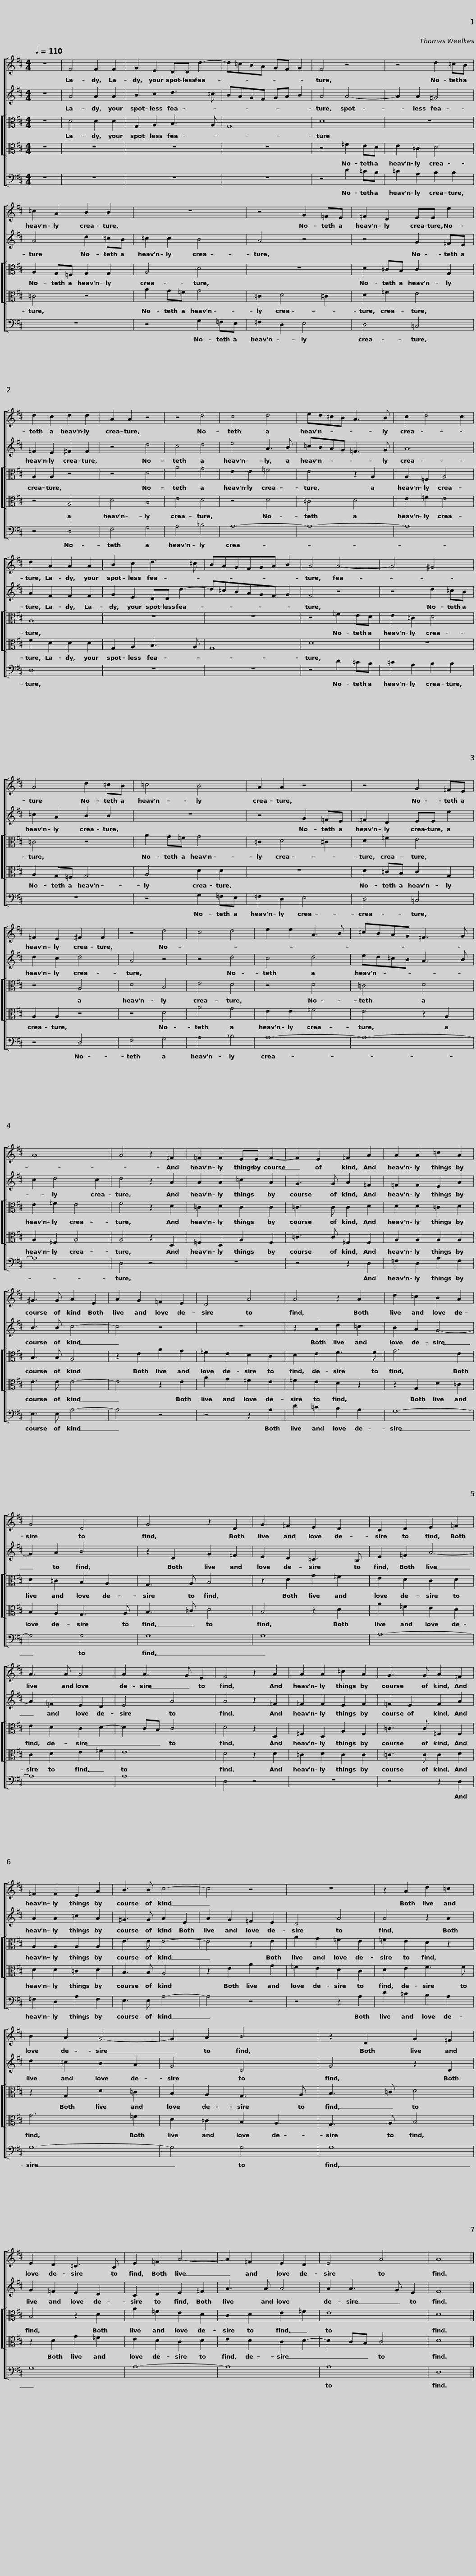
X:1
%%score [ 1 2 [ 3 4 ] 5 ]
L:1/8
Q:1/4=110
M:4/4
I:linebreak $
K:D
V:1 treble
V:2 treble
V:3 alto
V:4 alto
V:5 bass
V:1
 z8 | F4 F2 F2 | G2 E2 DD d2- | d=cBA GF G2 | F4 z4 |$ %5
 z4 d2 =cB | =c2 A2 B2 B2 | z8 | z4 G2 =FE |$ =F2 D2 EE e2 | %10
 d2 c2 d2 d2 | A2 A2 z4 | z4 d4 | c4 d4 |$ ed=cB A3 B | %15
 c2 d4 c2 | d2 A2 A2 A2 | B2 c2 d3 =c | BAGFGA B2 |$ A4 A4- | %20
 A4 ^G4 | A4 d2 =cB | =c4 B4 |$ A2 A2 z4 |$ z4 G2 =FE | %25
 =F2 E2 ^F2 F2 | z4 d4 | c4 d4 | e2 e2 A3 B |$ =cBAG =F3 G | %30
 A8 | A4 z2 =F2 | =F2 F2 EE F2- | F2 E2 =F2 A2 |$ A2 A2 =c2 A2 | %35
 ^G3 G A2 E2 | A2 G2 =F2 E2 | D4 A4 | A4 z2 A2 |$ d2 =c2 B2 A2 | %40
 G4 D4 | G4 z2 D2 | G2 =F2 E2 D2 | C2 D2 E2 =F2 |$ A3 A A4 | %45
 A2 A3 G E2 | F4 z2 A2 | A2 A2 =c2 A2 | G3 G A2 =F2 |$ =F2 F2 E2 A2 | %50
 B3 B c4- | c4 z4 | z8 | z2 A2 d2 =c2 |$ B2 A2 G4- | %55
 G2 A2 B4 | z2 D2 G2 =F2 | E2 D2 =C3 B, | E2 =F2 A4- |$ A2 =F2 E2 D2 | %60
 E4 A4 | A8 |] %62
V:2
 z8 | A4 A2 A2 | B2 c2 d3 =c | BAGF GA B2 | A4 A4- |$ %5
 A2 A2 ^G4 | A4 d2 =cB | =c2 c2 B4 | A4 z4 |$ z4 G2 =FE | %10
 =F2 E2 ^F2 F2 | z4 d4 | c4 d4 | e4 A3 B |$ =cBAG =F3 G | %15
 A8 | A2 F2 F2 F2 | G2 E2 DD d2- | d=cBAGF G2 |$ F4 z4 | %20
 z4 d2 =cB | =c2 A2 B2 B2 | z8 |$ z4 G2 =FE |$ =F2 D2 EE e2 | %25
 d2 c2 d4 | A4 z4 | z4 d4 | c4 d4 |$ ed=cB A3 B | %30
 c2 d4 c2 | d4 z2 A2 | A2 A2 =c2 A2 | G3 G A2 =F2 |$ =F2 F2 E2 A2 | %35
 B3 B c4- | c4 z4 | z8 | z2 A2 d2 =c2 |$ B2 A2 G4- | %40
 G2 A2 B4 | z2 D2 G2 =F2 | E2 D2 =C3 B, | E2 =F2 A4- |$ A2 =F2 E2 D2 | %45
 E4 A4 | A4 z2 =F2 | =F2 F2 E2 F2 | =F2 E2 F2 A2 |$ A2 A2 =c2 A2 | %50
 ^G3 G A2 E2 | A2 G2 =F2 E2 | D4 A4 | A4 z2 A2 |$ d2 =c2 B2 A2 | %55
 G4 D4 | G4 z2 D2 | G2 =F2 E2 D2 | C2 D2 E2 =F2 |$ A3 A A4 | %60
 A2 A3 G E2 | F8 |] %62
V:3
 z8 | D4 D2 D2 | G,2 A,2 B,3 A, | G,8 | D8 |$ %5
 z8 | A,2 G,=F, G,2 G,2 | A,4 D4 | z8 |$ D2 =CB, C2 G,2 | %10
 A,2 A,2 z4 | z4 D4 | A4 G4 | E2 E2 =F4 |$ E4 z2 A,2 | %15
 A,2 =F,2 A,4 | A,8 | z8 | z8 |$ z4 =F2 ED | %20
 E2 =C2 D4 | =C4 z4 | A2 G=F G4 |$ =C2 D4 ^C2 |$ D2 =F2 E4 | %25
 z4 A,4 | D4 B,4 | E4 D4 | z4 D4 |$ =C4 D4 | %30
 E2 =F2 E4 | F4 z2 D2 | =C2 D2 C2 C2 | =C3 C C2 D2 |$ D2 D2 =C2 D2 | %35
 B,3 B, A,4 | z2 E2 A2 G2 | =F2 E2 D2 C2 | D2 E2 F3 F |$ G6 E2 | %40
 D2 =C2 B,2 A,2 | G,3 A, B,4 | z2 D2 G2 =F2 | E2 D2 C2 D2 |$ E2 D2 C2 D2- | %45
 D2 CB, C4 | D4 z2 D,2 | =F,2 D,2 A,2 F,2 | =C3 C =F,2 F,2 |$ A,2 A,2 A,2 A,2 | %50
 E3 E E4- | E4 z2 E2 | A2 G2 =F2 E2 | =F2 E2 D2 z2 |$ z2 G,2 D2 =C2 | %55
 B,2 A,2 G,3 A, | B,3 =C D4 | B,4 z2 D2 | A2 =F2 E2 D2 |$ C2 D2 E2 =F2 | %60
 E8 | D8 |] %62
V:4
 z8 | z8 | z8 | z8 | z4 =F2 ED |$ %5
 E2 =C2 D4 | =C4 z4 | A2 G=F G4 | =C2 D4 ^C2 |$ D2 =F2 E4 | %10
 z4 A,4 | D4 B,4 | E4 D4 | z4 D4 |$ =C4 D4 | %15
 E2 =F2 E4 | F2 D2 D2 D2 | G,2 A,2 B,3 A, | G,8 |$ D8 | %20
 z8 | A,2 G,=F, G,4 | A,4 D2 D2 |$ z8 |$ D2 =CB, C2 G,2 | %25
 A,2 A,2 z4 | z4 D4 | A4 G4 | E2 E2 =F4 |$ E4 z2 A,2 | %30
 A,2 =F,2 A,4 | A,4 z2 D,2 | =F,2 D,2 A,2 F,2 | =C3 C =F,2 F,2 |$ A,2 A,2 A,2 A,2 | %35
 E3 E E4- | E4 z2 E2 | A2 G2 =F2 E2 | =F2 E2 D2 z2 |$ z2 G,2 D2 =C2 | %40
 B,2 A,2 G,3 A, | B,3 =C D4 | B,4 z2 D2 | A2 =F2 E2 D2 |$ C2 D2 E2 =F2 | %45
 E8 | D4 z2 D2 | =C2 D2 C2 C2 | =C3 C C2 D2 |$ D2 D2 =C2 D2 | %50
 B,3 B, A,4 | z2 E2 A2 G2 | =F2 E2 D2 C2 | D2 E2 F3 F |$ G6 =F2 | %55
 D2 =C2 B,2 A,2 | G,3 A, B,4 | z2 D2 G2 =F2 | E2 D2 C2 D2 |$ E2 D2 C2 D2- | %60
 D2 CB, C4 | D8 |] %62
V:5
 z8 | z8 | z8 | z8 | z4 D2 =CB, |$ %5
 =C2 A,2 B,2 B,2 | z8 | z4 G,2 =F,E, | =F,2 D,2 E,4 |$ D,4 =C,4 | %10
 z4 D,4 | F,4 G,4 | A,4 _B,4 | A,8- |$ A,8- | %15
 A,8 | D,8 | z8 | z8 |$ z4 D2 =CB, | %20
 =C2 A,2 B,2 B,2 | z8 | z4 G,2 =F,E, |$ =F,2 D,2 E,4 |$ D,4 =C,4 | %25
 z4 D,4 | F,4 G,4 | A,4 _B,4 | A,8- |$ A,8- | %30
 A,8 | D,4 z4 | z8 | z4 z2 D,2 |$ =F,2 D,2 A,2 F,2 | %35
 E,3 E, A,4- | A,4 z4 | z4 z2 A,2 | D2 =C2 B,2 A,2 |$ G,8- | %40
 G,4 G,4 | G,8 | G,8 | A,8- |$ A,8 | %45
 A,8 | D,4 z4 | z8 | z4 z2 D,2 |$ =F,2 D,2 A,2 F,2 | %50
 E,3 E, A,4- | A,4 z4 | z4 z2 A,2 | D2 =C2 B,2 A,2 |$ G,8- | %55
 G,4 G,4 | G,8 | G,8 | A,8- |$ A,8 | %60
 A,8 | D,8 |] %62
